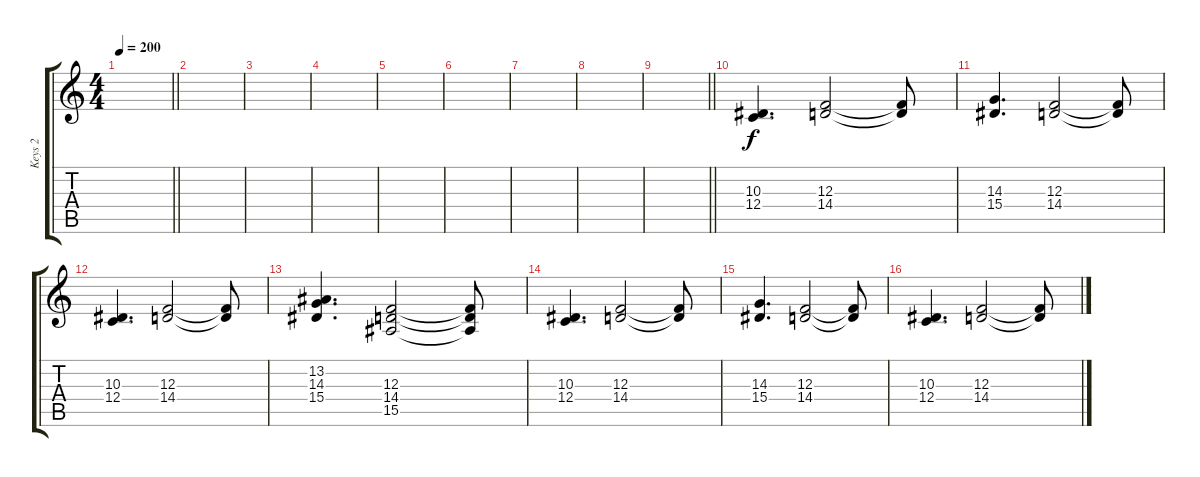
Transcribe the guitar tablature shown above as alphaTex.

\track ("Keys 2" "Keys 2") {instrument choiraahs}
\staff {score tabs}
\tuning (D4 A3 F3 C3 G2 C2) {hide}
\ts (4 4)
\tempo 200
\clef g2
\barLineRight lightlight
\ks c
|
\section ("" "")
|
|
|
|
|
|
|
\barLineRight lightlight
|
\section ("" "")
(10.3 12.4).4{d} (12.3 14.4).2 (12.3{t} 14.4{t}).8 |
(14.3 15.4).4{d} (12.3 14.4).2 (12.3{t} 14.4{t}).8 |
(10.3 12.4).4{d} (12.3 14.4).2 (12.3{t} 14.4{t}).8 |
(13.2 14.3 15.4).4{d} (12.3 14.4 15.5).2 (12.3{t} 14.4{t} 15.5{t}).8 |
(10.3 12.4).4{d} (12.3 14.4).2 (12.3{t} 14.4{t}).8 |
(14.3 15.4).4{d} (12.3 14.4).2 (12.3{t} 14.4{t}).8 |
(10.3 12.4).4{d} (12.3 14.4).2 (12.3{t} 14.4{t}).8
